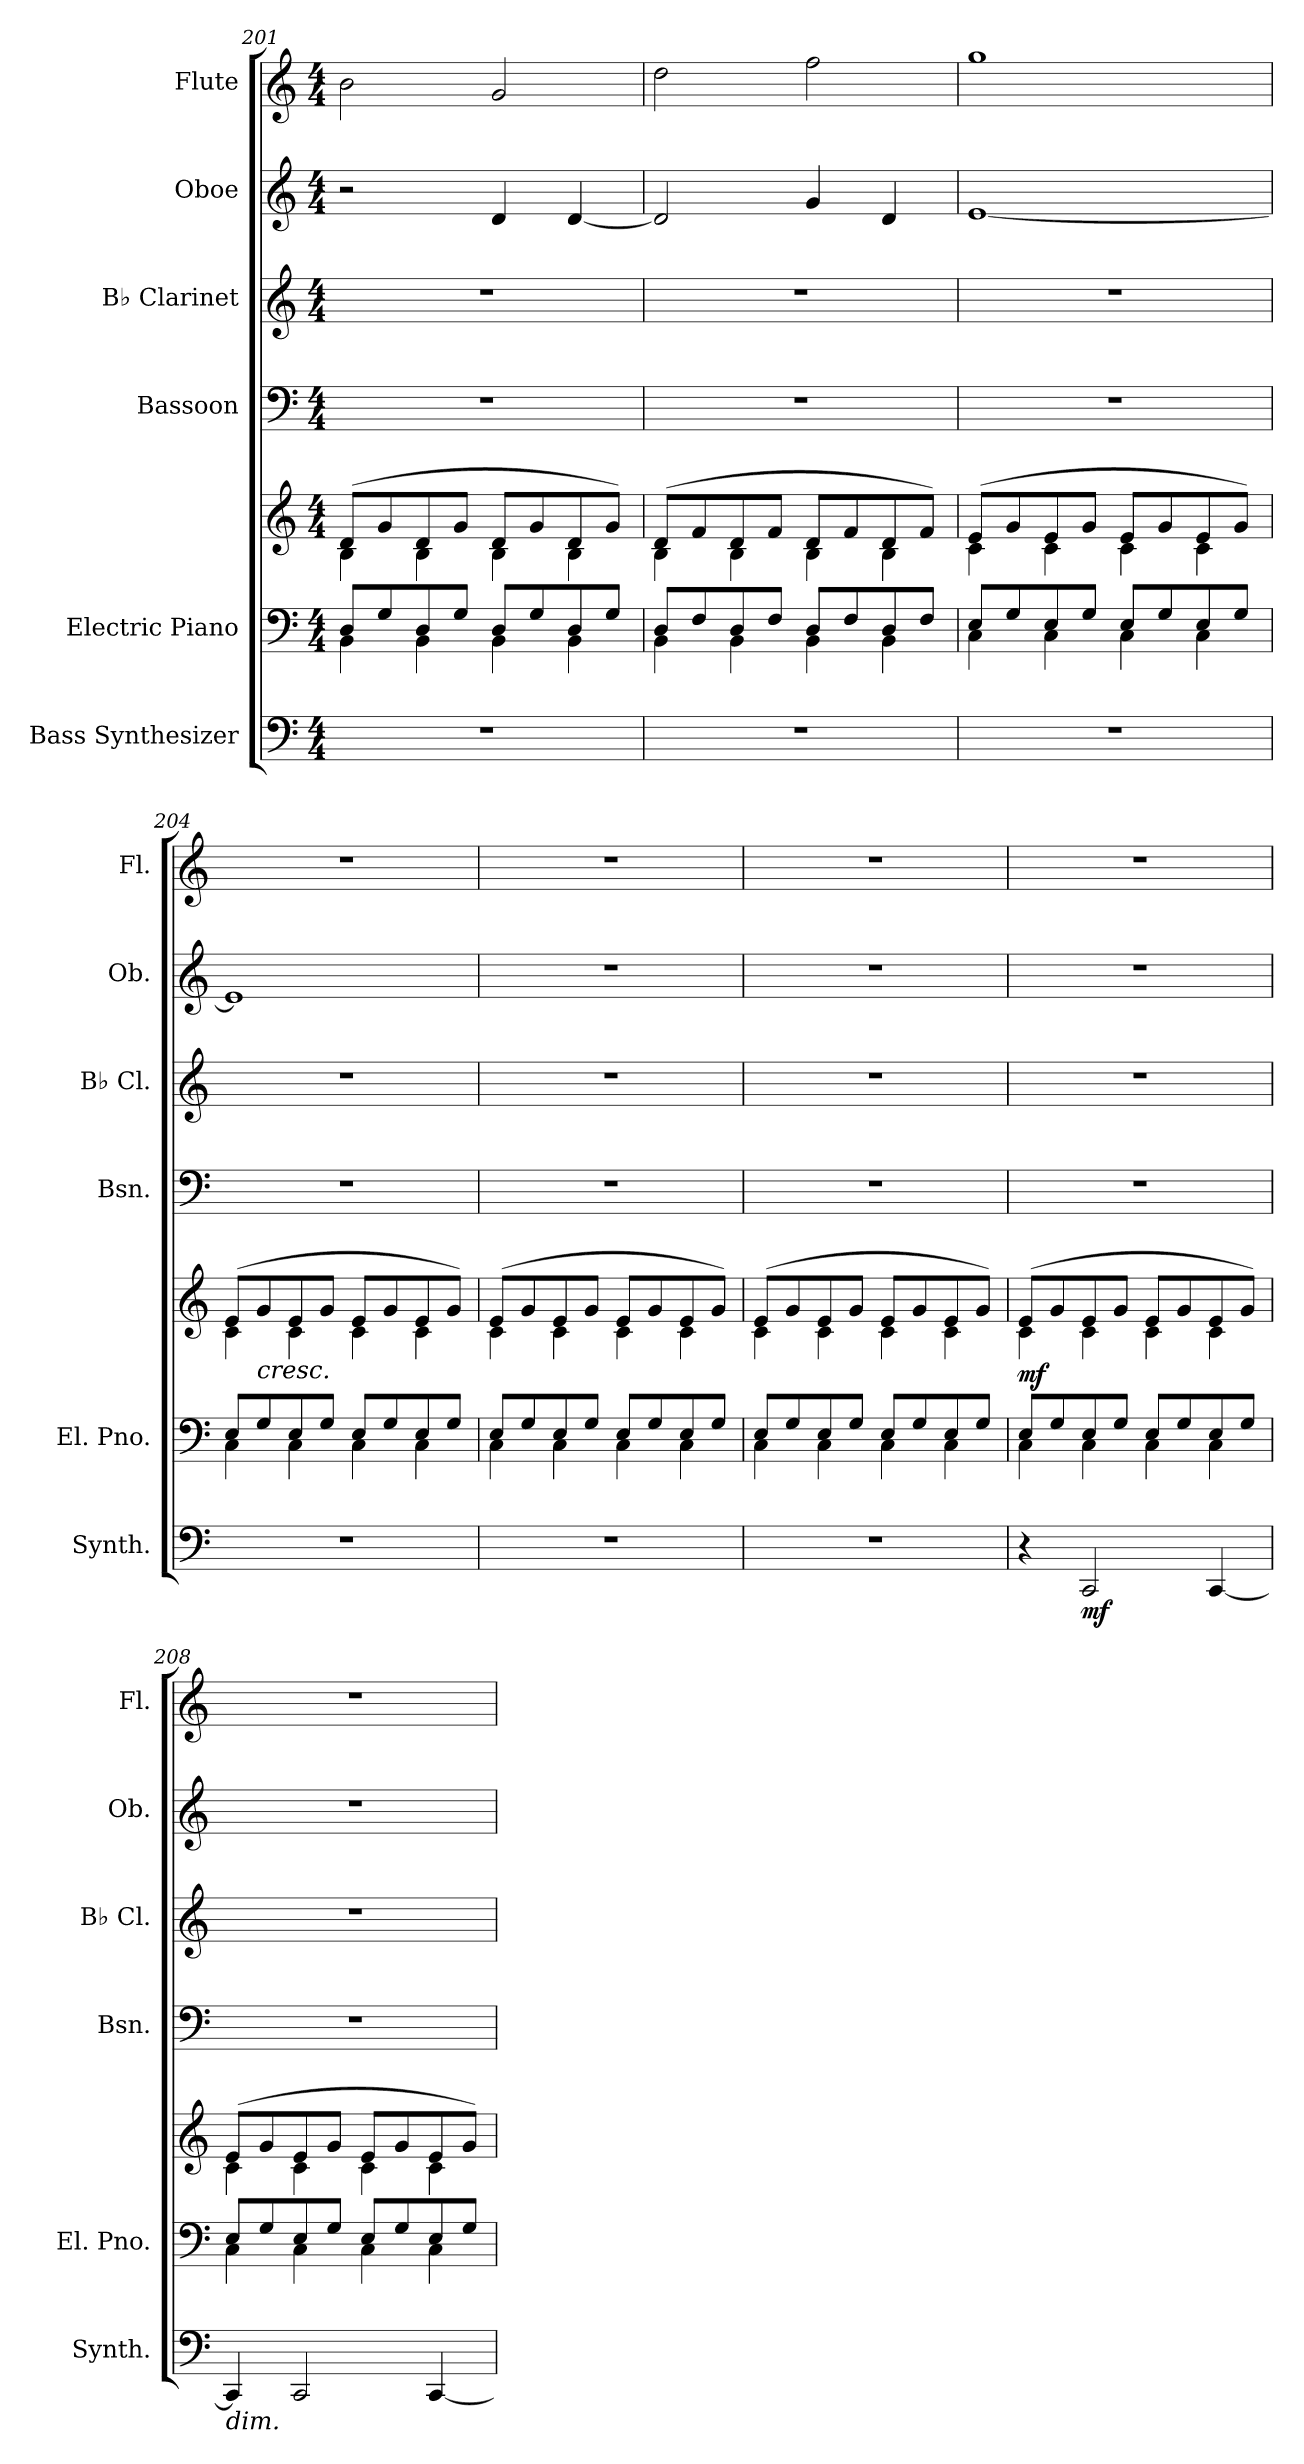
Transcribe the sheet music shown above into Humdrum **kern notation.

**kern	**dynam	**kern	**kern	**dynam	**kern	**kern	**kern	**kern
*part6	*part6	*part5	*part5	*part5	*part4	*part3	*part2	*part1
*staff7	*staff7	*staff6	*staff5	*staff5/6	*staff4	*staff3	*staff2	*staff1
*I"Bass Synthesizer	*	*I"Electric Piano	*	*	*I"Bassoon	*I"B♭ Clarinet	*I"Oboe	*I"Flute
*I'Synth.	*	*I'El. Pno.	*	*	*I'Bsn.	*I'B♭ Cl.	*I'Ob.	*I'Fl.
*clefF4	*	*clefF4	*clefG2	*	*clefF4	*clefG2	*clefG2	*clefG2
*	*	*	*	*	*	*ITrd1c2	*	*
*k[]	*	*k[]	*k[]	*	*k[]	*k[b-e-]	*k[]	*k[]
*M4/4	*	*M4/4	*M4/4	*	*M4/4	*M4/4	*M4/4	*M4/4
=201	=201	=201	=201	=201	=201	=201	=201	=201
*	*	*^	*^	*	*	*	*	*
1r	.	8D/L	4BB\	(>8d/L	4B\	.	1r	1r	2r	2b\
.	.	8G/	.	8g/	.	.	.	.	.	.
.	.	8D/	4BB\	8d/	4B\	.	.	.	.	.
.	.	8G/J	.	8g/J	.	.	.	.	.	.
.	.	8D/L	4BB\	8d/L	4B\	.	.	.	4d/	2g/
.	.	8G/	.	8g/	.	.	.	.	.	.
.	.	8D/	4BB\	8d/	4B\	.	.	.	[4d/	.
.	.	8G/J	.	8g/J)	.	.	.	.	.	.
=202	=202	=202	=202	=202	=202	=202	=202	=202	=202	=202
1r	.	8D/L	4BB\	(>8d/L	4B\	.	1r	1r	2d/]	2dd\
.	.	8F/	.	8f/	.	.	.	.	.	.
.	.	8D/	4BB\	8d/	4B\	.	.	.	.	.
.	.	8F/J	.	8f/J	.	.	.	.	.	.
.	.	8D/L	4BB\	8d/L	4B\	.	.	.	4g/	2ff\
.	.	8F/	.	8f/	.	.	.	.	.	.
.	.	8D/	4BB\	8d/	4B\	.	.	.	4d/	.
.	.	8F/J	.	8f/J)	.	.	.	.	.	.
=203	=203	=203	=203	=203	=203	=203	=203	=203	=203	=203
1r	.	8E/L	4C\	(>8e/L	4c\	.	1r	1r	[1e	1gg
.	.	8G/	.	8g/	.	.	.	.	.	.
.	.	8E/	4C\	8e/	4c\	.	.	.	.	.
.	.	8G/J	.	8g/J	.	.	.	.	.	.
.	.	8E/L	4C\	8e/L	4c\	.	.	.	.	.
.	.	8G/	.	8g/	.	.	.	.	.	.
.	.	8E/	4C\	8e/	4c\	.	.	.	.	.
.	.	8G/J	.	8g/J)	.	.	.	.	.	.
!!LO:PB:g=z
=204	=204	=204	=204	=204	=204	=204	=204	=204	=204	=204
1r	.	8E/L	4C\	(>8e/L	4c\	.	1r	1r	1e]	1r
!	!	!	!	!LO:TX:b:i:t=cresc.	!	!	!	!	!	!
.	.	8G/	.	8g/	.	.	.	.	.	.
.	.	8E/	4C\	8e/	4c\	.	.	.	.	.
.	.	8G/J	.	8g/J	.	.	.	.	.	.
.	.	8E/L	4C\	8e/L	4c\	.	.	.	.	.
.	.	8G/	.	8g/	.	.	.	.	.	.
.	.	8E/	4C\	8e/	4c\	.	.	.	.	.
.	.	8G/J	.	8g/J)	.	.	.	.	.	.
=205	=205	=205	=205	=205	=205	=205	=205	=205	=205	=205
1r	.	8E/L	4C\	(>8e/L	4c\	.	1r	1r	1r	1r
.	.	8G/	.	8g/	.	.	.	.	.	.
.	.	8E/	4C\	8e/	4c\	.	.	.	.	.
.	.	8G/J	.	8g/J	.	.	.	.	.	.
.	.	8E/L	4C\	8e/L	4c\	.	.	.	.	.
.	.	8G/	.	8g/	.	.	.	.	.	.
.	.	8E/	4C\	8e/	4c\	.	.	.	.	.
.	.	8G/J	.	8g/J)	.	.	.	.	.	.
=206	=206	=206	=206	=206	=206	=206	=206	=206	=206	=206
1r	.	8E/L	4C\	(>8e/L	4c\	.	1r	1r	1r	1r
.	.	8G/	.	8g/	.	.	.	.	.	.
.	.	8E/	4C\	8e/	4c\	.	.	.	.	.
.	.	8G/J	.	8g/J	.	.	.	.	.	.
.	.	8E/L	4C\	8e/L	4c\	.	.	.	.	.
.	.	8G/	.	8g/	.	.	.	.	.	.
.	.	8E/	4C\	8e/	4c\	.	.	.	.	.
.	.	8G/J	.	8g/J)	.	.	.	.	.	.
=207	=207	=207	=207	=207	=207	=207	=207	=207	=207	=207
!	!	!	!	!	!	!LO:DY:b	!	!	!	!
4r	.	8E/L	4C\	(>8e/L	4c\	mf	1r	1r	1r	1r
.	.	8G/	.	8g/	.	.	.	.	.	.
!	!LO:DY:b	!	!	!	!	!	!	!	!	!
2CC/	mf	8E/	4C\	8e/	4c\	.	.	.	.	.
.	.	8G/J	.	8g/J	.	.	.	.	.	.
.	.	8E/L	4C\	8e/L	4c\	.	.	.	.	.
.	.	8G/	.	8g/	.	.	.	.	.	.
[4CC/	.	8E/	4C\	8e/	4c\	.	.	.	.	.
.	.	8G/J	.	8g/J)	.	.	.	.	.	.
=208	=208	=208	=208	=208	=208	=208	=208	=208	=208	=208
!LO:TX:b:i:t=dim.	!	!	!	!	!	!	!	!	!	!
4CC/]	.	8E/L	4C\	(>8e/L	4c\	.	1r	1r	1r	1r
.	.	8G/	.	8g/	.	.	.	.	.	.
2CC/	.	8E/	4C\	8e/	4c\	.	.	.	.	.
.	.	8G/J	.	8g/J	.	.	.	.	.	.
.	.	8E/L	4C\	8e/L	4c\	.	.	.	.	.
.	.	8G/	.	8g/	.	.	.	.	.	.
[4CC/	.	8E/	4C\	8e/	4c\	.	.	.	.	.
.	.	8G/J	.	8g/J)	.	.	.	.	.	.
*	*	*v	*v	*	*	*	*	*	*	*
*	*	*	*v	*v	*	*	*	*	*
=	=	=	=	=	=	=	=	=
*-	*-	*-	*-	*-	*-	*-	*-	*-
